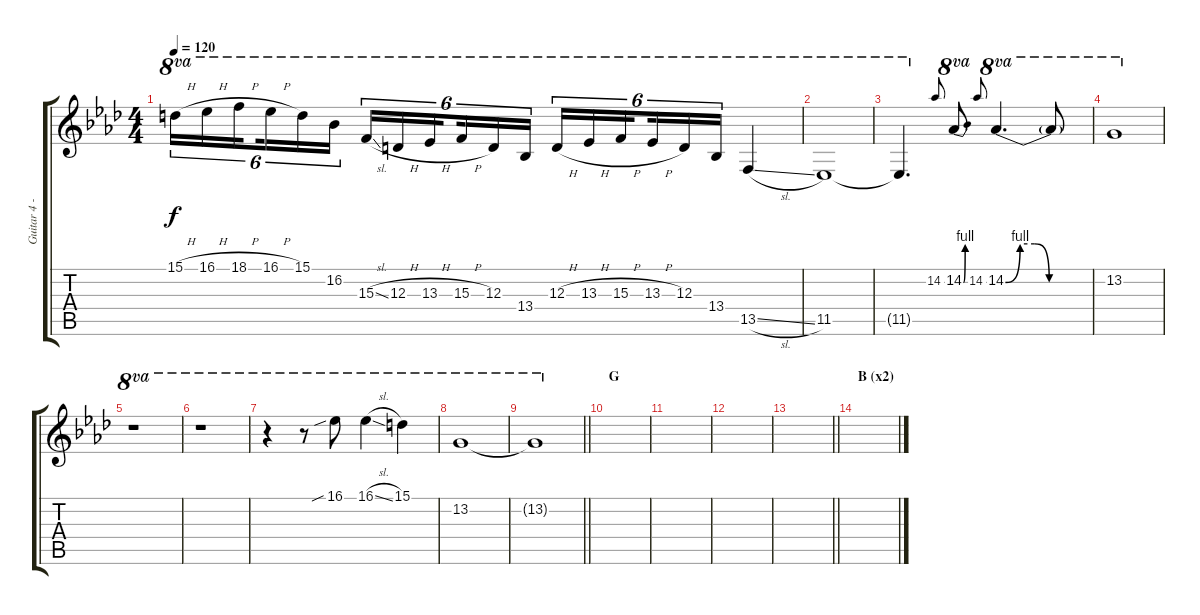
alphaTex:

\track ("Guitar 4 - Uruha" "Guitar 4 -") {instrument overdrivenguitar}
\staff {score tabs}
\tuning (B3 Gb3 D3 A2 E2 B1) {hide}
\ts (4 4)
\tempo 120
\clef g2
\ks ab
15.1{h}.16{tu (6 4) ot 8va dy f} 16.1{h}.16{tu (6 4) ot 8va} 18.1{h}.16{tu (6 4) ot 8va beam splitsecondary} 16.1{h}.16{tu (6 4) ot 8va} 15.1.16{tu (6 4) ot 8va} 16.2.16{tu (6 4) ot 8va} 15.3{sl}.16{tu (6 4) ot 8va} 12.3{h}.16{tu (6 4) ot 8va} 13.3{h}.16{tu (6 4) ot 8va beam splitsecondary} 15.3{h}.16{tu (6 4) ot 8va} 12.3.16{tu (6 4) ot 8va} 13.4.16{tu (6 4) ot 8va} 12.3{h}.16{tu (6 4) ot 8va} 13.3{h}.16{tu (6 4) ot 8va} 15.3{h}.16{tu (6 4) ot 8va beam splitsecondary} 13.3{h}.16{tu (6 4) ot 8va} 12.3.16{tu (6 4) ot 8va} 13.4.16{tu (6 4) ot 8va} 13.5{sl}.4{ot 8va} |
11.5.1{ot 8va} |
11.5{t}.4{d ot 8va} 14.2.8{gr onbeat} 14.2{be (bend 0 0 60 4)}.8{ot 8va} 14.2.8{gr onbeat} 14.2{be (custom 0 0 10 4 20 4 30 0 60 0)}.4{d ot 8va} 14.2{t}.8{ot 8va} |
13.2.1{ot 8va} |
r.1{ot 8va} |
r.1{ot 8va} |
r.4{ot 8va} r.8{ot 8va} 16.1{sib}.8{ot 8va} 16.1{sl}.4{ot 8va} 15.1.4{ot 8va} |
13.2.1{ot 8va} |
\barLineRight lightlight
13.2{t}.1{ot 8va} |
\section ("" "G")
|
|
|
\barLineRight lightlight
|
\section ("" "B (x2)")
